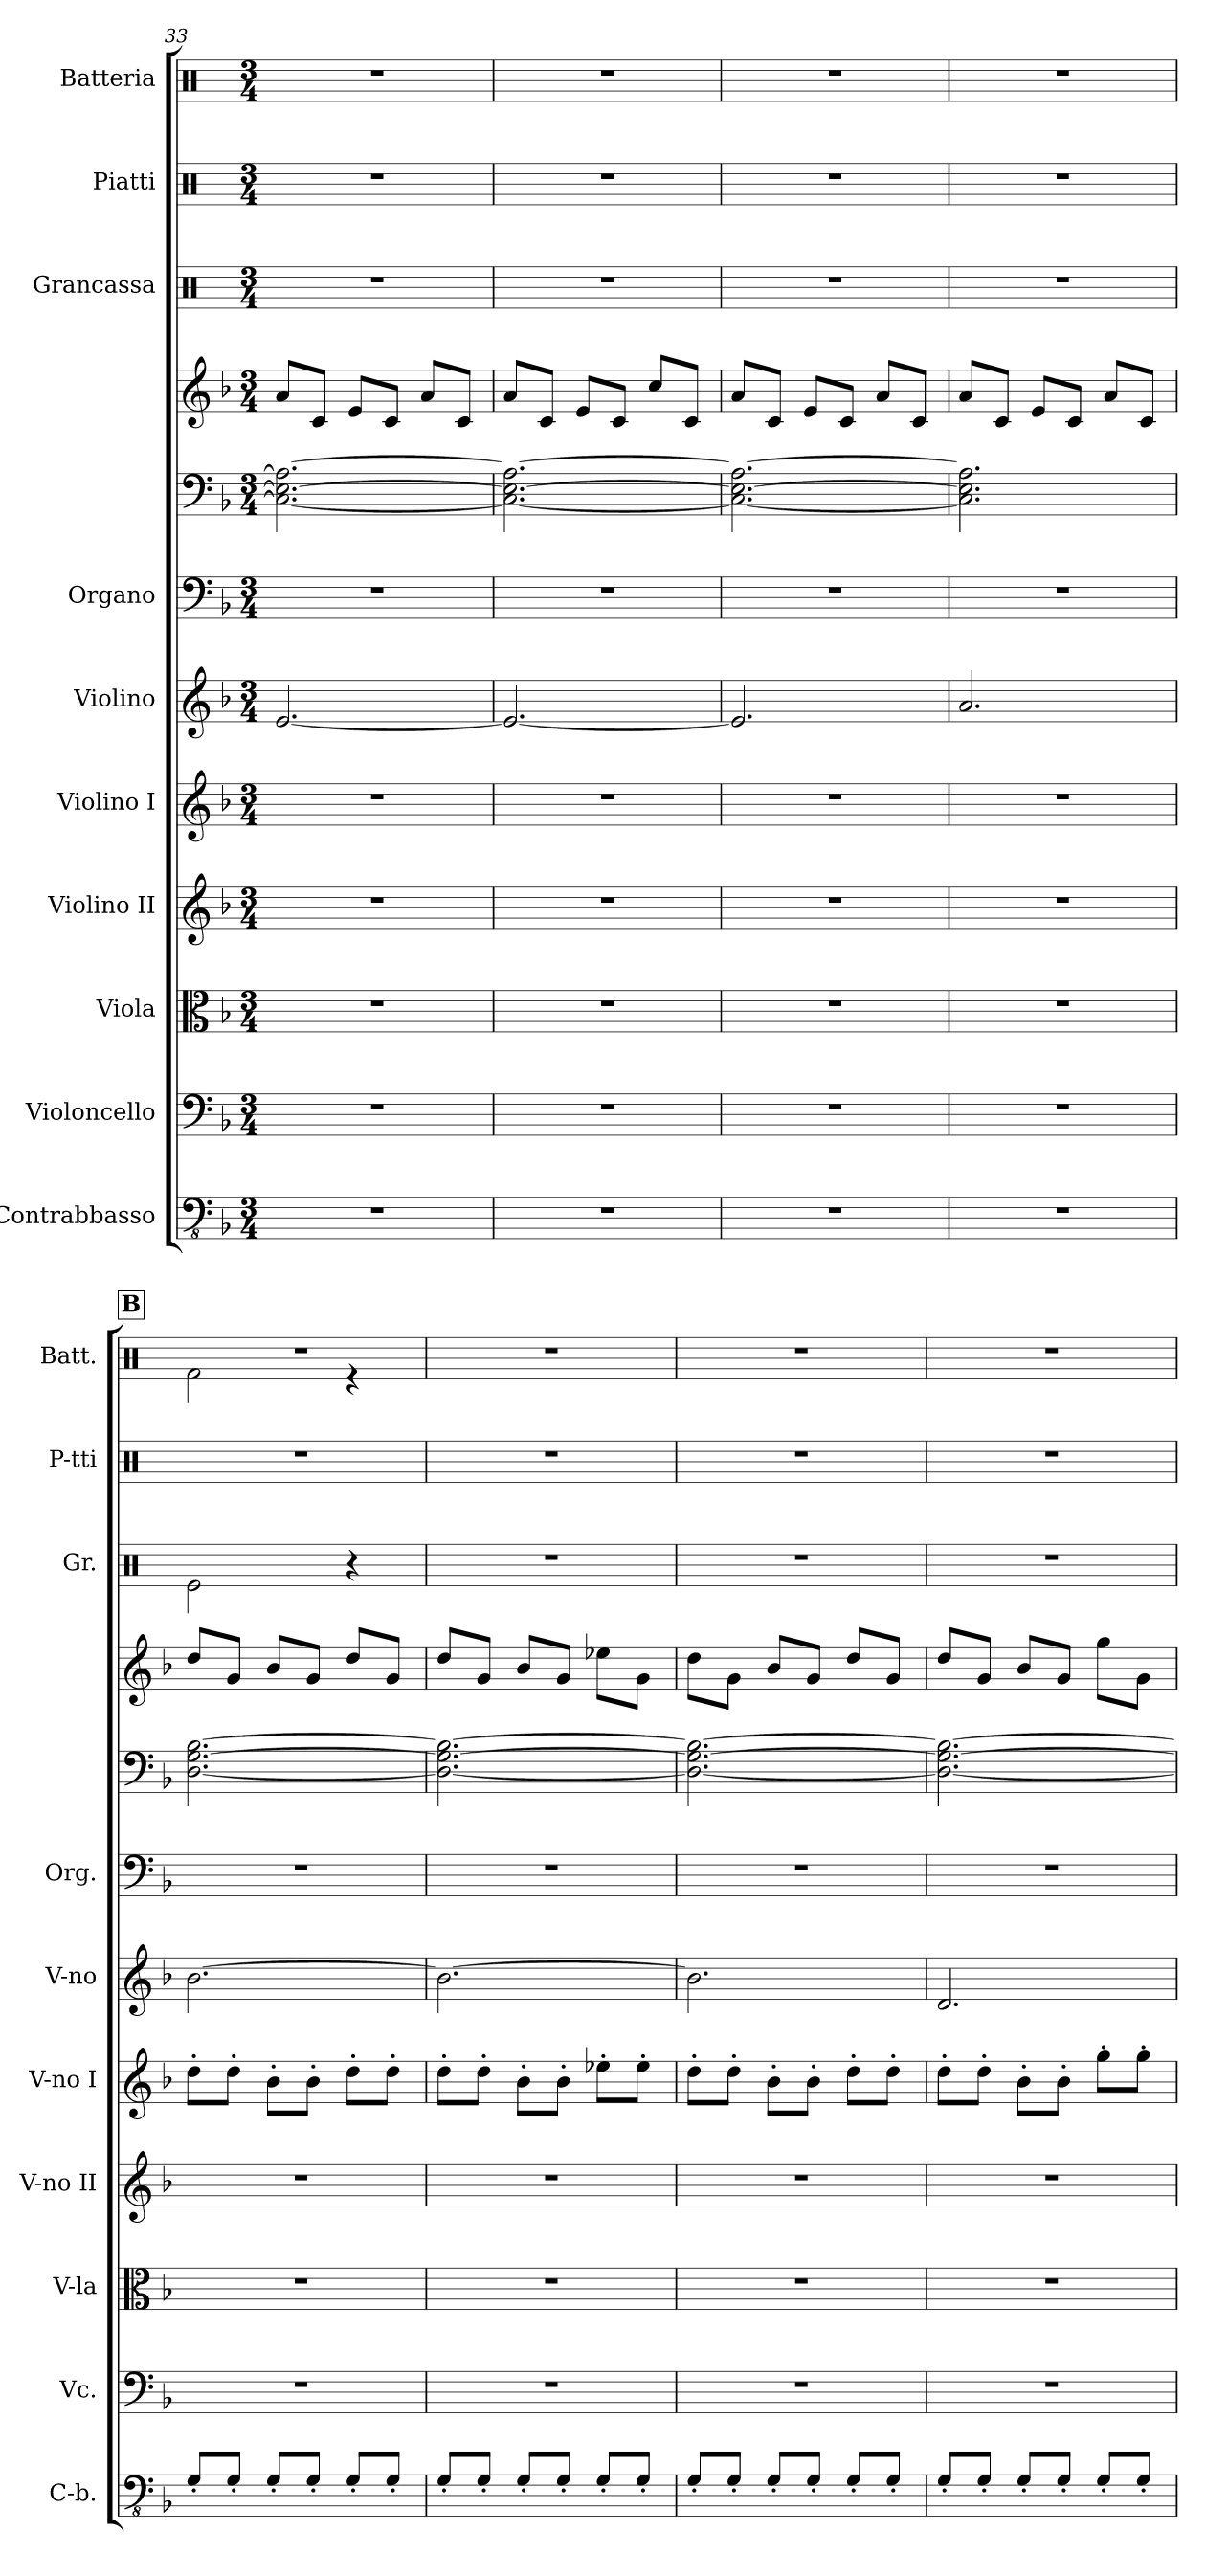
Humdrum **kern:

**kern	**kern	**kern	**kern	**kern	**kern	**kern	**kern	**kern	**kern	**kern	**kern
*part10	*part9	*part8	*part7	*part6	*part5	*part4	*part4	*part4	*part3	*part2	*part1
*staff12	*staff11	*staff10	*staff9	*staff8	*staff7	*staff6	*staff5	*staff4	*staff3	*staff2	*staff1
*I"Contrabbasso	*I"Violoncello	*I"Viola	*I"Violino II	*I"Violino I	*I"Violino	*I"Organo	*	*	*I"Grancassa	*I"Piatti	*I"Batteria
*I'C-b.	*I'Vc.	*I'V-la	*I'V-no II	*I'V-no I	*I'V-no	*I'Org.	*	*	*I'Gr.	*I'P-tti	*I'Batt.
*clefFv4	*clefF4	*clefC3	*clefG2	*clefG2	*clefG2	*clefF4	*clefF4	*clefG2	*clefX	*clefX	*clefX
*ITrd7c12	*	*	*	*	*	*	*	*	*	*	*
*k[b-]	*k[b-]	*k[b-]	*k[b-]	*k[b-]	*k[b-]	*k[b-]	*k[b-]	*k[b-]	*k[]	*k[]	*k[]
*M3/4	*M3/4	*M3/4	*M3/4	*M3/4	*M3/4	*M3/4	*M3/4	*M3/4	*M3/4	*M3/4	*M3/4
=33	=33	=33	=33	=33	=33	=33	=33	=33	=33	=33	=33
2.r	2.r	2.r	2.r	2.r	[2.e/	2.r	2.C\_ 2.E\_ 2.A\_	8a/L	2.r	2.r	2.r
.	.	.	.	.	.	.	.	8c/J	.	.	.
.	.	.	.	.	.	.	.	8e/L	.	.	.
.	.	.	.	.	.	.	.	8c/J	.	.	.
.	.	.	.	.	.	.	.	8a/L	.	.	.
.	.	.	.	.	.	.	.	8c/J	.	.	.
=34	=34	=34	=34	=34	=34	=34	=34	=34	=34	=34	=34
2.r	2.r	2.r	2.r	2.r	2.e/_	2.r	2.C\_ 2.E\_ 2.A\_	8a/L	2.r	2.r	2.r
.	.	.	.	.	.	.	.	8c/J	.	.	.
.	.	.	.	.	.	.	.	8e/L	.	.	.
.	.	.	.	.	.	.	.	8c/J	.	.	.
.	.	.	.	.	.	.	.	8cc/L	.	.	.
.	.	.	.	.	.	.	.	8c/J	.	.	.
=35	=35	=35	=35	=35	=35	=35	=35	=35	=35	=35	=35
2.r	2.r	2.r	2.r	2.r	2.e/]	2.r	2.C\_ 2.E\_ 2.A\_	8a/L	2.r	2.r	2.r
.	.	.	.	.	.	.	.	8c/J	.	.	.
.	.	.	.	.	.	.	.	8e/L	.	.	.
.	.	.	.	.	.	.	.	8c/J	.	.	.
.	.	.	.	.	.	.	.	8a/L	.	.	.
.	.	.	.	.	.	.	.	8c/J	.	.	.
!!LO:PB:g=z
=36	=36	=36	=36	=36	=36	=36	=36	=36	=36	=36	=36
2.r	2.r	2.r	2.r	2.r	2.a/	2.r	2.C\] 2.E\] 2.A\]	8a/L	2.r	2.r	2.r
.	.	.	.	.	.	.	.	8c/J	.	.	.
.	.	.	.	.	.	.	.	8e/L	.	.	.
.	.	.	.	.	.	.	.	8c/J	.	.	.
.	.	.	.	.	.	.	.	8a/L	.	.	.
.	.	.	.	.	.	.	.	8c/J	.	.	.
!!LO:REH:place=s1:a:B:fs=14:t=B
=37	=37	=37	=37	=37	=37	=37	=37	=37	=37	=37	=37
*	*	*	*	*	*	*	*	*	*	*	*^
8GGG'/L	2.r	2.r	2.r	8dd'\L	[2.b-\	2.r	[2.D\ [2.G\ [2.B-\	8dd/L	2Re\	2.r	2.r	2Rf\
8GGG'/J	.	.	.	8dd'\J	.	.	.	8g/J	.	.	.	.
8GGG'/L	.	.	.	8b-'\L	.	.	.	8b-/L	.	.	.	.
8GGG'/J	.	.	.	8b-'\J	.	.	.	8g/J	.	.	.	.
8GGG'/L	.	.	.	8dd'\L	.	.	.	8dd/L	4r	.	.	4r
8GGG'/J	.	.	.	8dd'\J	.	.	.	8g/J	.	.	.	.
*	*	*	*	*	*	*	*	*	*	*	*v	*v
=38	=38	=38	=38	=38	=38	=38	=38	=38	=38	=38	=38
8GGG'/L	2.r	2.r	2.r	8dd'\L	2.b-\_	2.r	2.D\_ 2.G\_ 2.B-\_	8dd/L	2.r	2.r	2.r
8GGG'/J	.	.	.	8dd'\J	.	.	.	8g/J	.	.	.
8GGG'/L	.	.	.	8b-'\L	.	.	.	8b-/L	.	.	.
8GGG'/J	.	.	.	8b-'\J	.	.	.	8g/J	.	.	.
8GGG'/L	.	.	.	8ee-X'\L	.	.	.	8ee-X\L	.	.	.
8GGG'/J	.	.	.	8ee-'\J	.	.	.	8g\J	.	.	.
=39	=39	=39	=39	=39	=39	=39	=39	=39	=39	=39	=39
8GGG'/L	2.r	2.r	2.r	8dd'\L	2.b-\]	2.r	2.D\_ 2.G\_ 2.B-\_	8dd\L	2.r	2.r	2.r
8GGG'/J	.	.	.	8dd'\J	.	.	.	8g\J	.	.	.
8GGG'/L	.	.	.	8b-'\L	.	.	.	8b-/L	.	.	.
8GGG'/J	.	.	.	8b-'\J	.	.	.	8g/J	.	.	.
8GGG'/L	.	.	.	8dd'\L	.	.	.	8dd/L	.	.	.
8GGG'/J	.	.	.	8dd'\J	.	.	.	8g/J	.	.	.
=40	=40	=40	=40	=40	=40	=40	=40	=40	=40	=40	=40
8GGG'/L	2.r	2.r	2.r	8dd'\L	2.d/	2.r	2.D\_ 2.G\_ 2.B-\_	8dd/L	2.r	2.r	2.r
8GGG'/J	.	.	.	8dd'\J	.	.	.	8g/J	.	.	.
8GGG'/L	.	.	.	8b-'\L	.	.	.	8b-/L	.	.	.
8GGG'/J	.	.	.	8b-'\J	.	.	.	8g/J	.	.	.
8GGG'/L	.	.	.	8gg'\L	.	.	.	8gg\L	.	.	.
8GGG'/J	.	.	.	8gg'\J	.	.	.	8g\J	.	.	.
=	=	=	=	=	=	=	=	=	=	=	=
*-	*-	*-	*-	*-	*-	*-	*-	*-	*-	*-	*-
